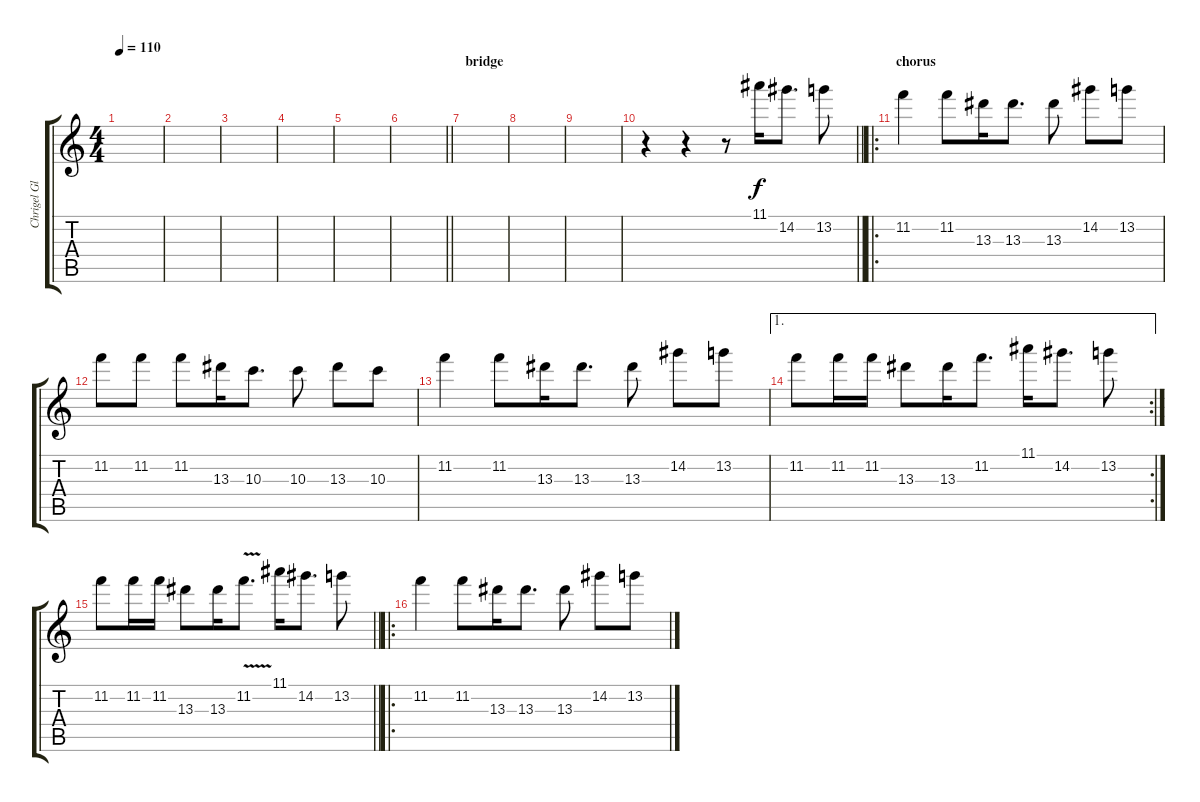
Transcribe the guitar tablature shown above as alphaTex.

\track ("Chrigel Glanzmann" "Chrigel Gl") {instrument piccolo}
\staff {score tabs}
\tuning (B5 Gb5 D5 A4 E4 B3) {hide}
\ts (4 4)
\tempo 110
\clef g2
\ks c
|
|
|
|
|
\barLineRight lightlight
|
\section ("" "bridge")
|
|
|
\barLineRight lightlight
r.4 r.4 r.8 11.1.16 14.2.8{d} 13.2.8 |
\ro
\section ("" "chorus")
11.2.4 11.2.8 13.3.16 13.3.8{d} 13.3.8 14.2.8 13.2.8 |
11.2.8 11.2.8 11.2.8 13.3.16 10.3.8{d} 10.3.8 13.3.8 10.3.8 |
11.2.4 11.2.8 13.3.16 13.3.8{d} 13.3.8 14.2.8 13.2.8 |
\ae 1
\rc 2
11.2.8 11.2.16 11.2.16 13.3.8 13.3.16 11.2.8{d} 11.1.16 14.2.8{d} 13.2.8 |
\barLineRight lightlight
11.2.8 11.2.16 11.2.16 13.3.8 13.3.16 11.2{v}.8{d} 11.1.16 14.2.8{d} 13.2.8 |
\ro
\section ("" "")
11.2.4 11.2.8 13.3.16 13.3.8{d} 13.3.8 14.2.8 13.2.8
